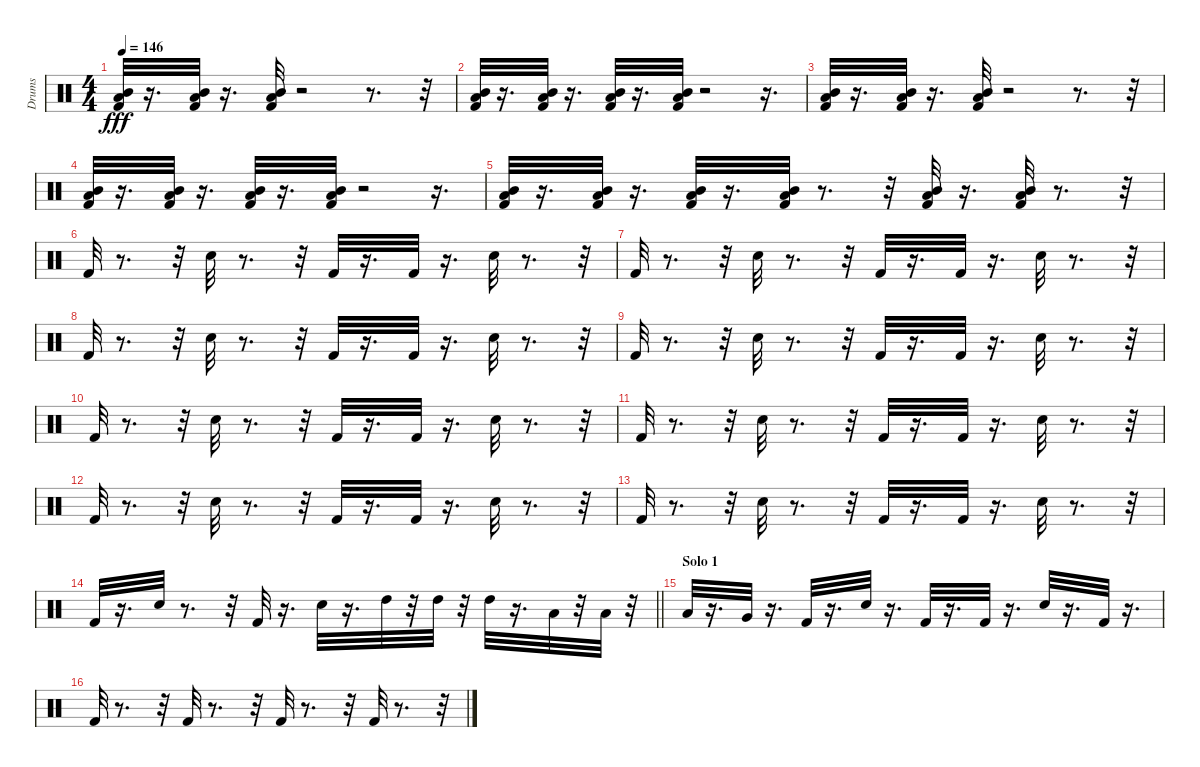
\track ("Drums" "Drums") {instrument percussion}
\staff {score}
\articulation defaults
\ts (4 4)
\tempo 146
\clef neutral
\ks c
("Kick (hit) 2" "Low Floor Tom (hit)" "Mid Tom (hit)").32{dy fff} r.16{d} ("Kick (hit) 2" "Low Floor Tom (hit)" "Mid Tom (hit)").32 r.16{d} ("Kick (hit) 2" "Low Floor Tom (hit)" "Mid Tom (hit)").32 r.2 r.8{d} r.32 |
("Kick (hit) 2" "Low Floor Tom (hit)" "Mid Tom (hit)").32 r.16{d} ("Kick (hit) 2" "Low Floor Tom (hit)" "Mid Tom (hit)").32 r.16{d} ("Kick (hit) 2" "Low Floor Tom (hit)" "Mid Tom (hit)").32 r.16{d} ("Kick (hit) 2" "Low Floor Tom (hit)" "Mid Tom (hit)").32 r.2 r.16{d} |
("Kick (hit) 2" "Low Floor Tom (hit)" "Mid Tom (hit)").32 r.16{d} ("Kick (hit) 2" "Low Floor Tom (hit)" "Mid Tom (hit)").32 r.16{d} ("Kick (hit) 2" "Low Floor Tom (hit)" "Mid Tom (hit)").32 r.2 r.8{d} r.32 |
("Kick (hit) 2" "Low Floor Tom (hit)" "Mid Tom (hit)").32 r.16{d} ("Kick (hit) 2" "Low Floor Tom (hit)" "Mid Tom (hit)").32 r.16{d} ("Kick (hit) 2" "Low Floor Tom (hit)" "Mid Tom (hit)").32 r.16{d} ("Kick (hit) 2" "Low Floor Tom (hit)" "Mid Tom (hit)").32 r.2 r.16{d} |
("Kick (hit) 2" "Low Floor Tom (hit)" "Mid Tom (hit)").32 r.16{d} ("Kick (hit) 2" "Low Floor Tom (hit)" "Mid Tom (hit)").32 r.16{d} ("Kick (hit) 2" "Low Floor Tom (hit)" "Mid Tom (hit)").32 r.16{d} ("Kick (hit) 2" "Low Floor Tom (hit)" "Mid Tom (hit)").32 r.8{d} r.32 ("Kick (hit) 2" "Low Floor Tom (hit)" "Mid Tom (hit)").32 r.16{d} ("Kick (hit) 2" "Low Floor Tom (hit)" "Mid Tom (hit)").32 r.8{d} r.32 |
"Kick (hit) 2".32 r.8{d} r.32 "Snare (hit) 2".32 r.8{d} r.32 "Kick (hit) 2".32 r.16{d} "Kick (hit) 2".32 r.16{d} "Snare (hit) 2".32 r.8{d} r.32 |
"Kick (hit) 2".32 r.8{d} r.32 "Snare (hit) 2".32 r.8{d} r.32 "Kick (hit) 2".32 r.16{d} "Kick (hit) 2".32 r.16{d} "Snare (hit) 2".32 r.8{d} r.32 |
"Kick (hit) 2".32 r.8{d} r.32 "Snare (hit) 2".32 r.8{d} r.32 "Kick (hit) 2".32 r.16{d} "Kick (hit) 2".32 r.16{d} "Snare (hit) 2".32 r.8{d} r.32 |
"Kick (hit) 2".32 r.8{d} r.32 "Snare (hit) 2".32 r.8{d} r.32 "Kick (hit) 2".32 r.16{d} "Kick (hit) 2".32 r.16{d} "Snare (hit) 2".32 r.8{d} r.32 |
"Kick (hit) 2".32 r.8{d} r.32 "Snare (hit) 2".32 r.8{d} r.32 "Kick (hit) 2".32 r.16{d} "Kick (hit) 2".32 r.16{d} "Snare (hit) 2".32 r.8{d} r.32 |
"Kick (hit) 2".32 r.8{d} r.32 "Snare (hit) 2".32 r.8{d} r.32 "Kick (hit) 2".32 r.16{d} "Kick (hit) 2".32 r.16{d} "Snare (hit) 2".32 r.8{d} r.32 |
"Kick (hit) 2".32 r.8{d} r.32 "Snare (hit) 2".32 r.8{d} r.32 "Kick (hit) 2".32 r.16{d} "Kick (hit) 2".32 r.16{d} "Snare (hit) 2".32 r.8{d} r.32 |
"Kick (hit) 2".32 r.8{d} r.32 "Snare (hit) 2".32 r.8{d} r.32 "Kick (hit) 2".32 r.16{d} "Kick (hit) 2".32 r.16{d} "Snare (hit) 2".32 r.8{d} r.32 |
\barLineRight lightlight "Kick (hit) 2".32
r.16{d} "Snare (hit) 2".32 r.8{d} r.32 "Kick (hit) 2".32 r.16{d} "Snare (hit) 2".32 r.16{d} "High Tom (hit)".32 r.32 "High Tom (hit)".32 r.32 "High Tom (hit)".32 r.16{d} "Low Tom (hit)".32 r.32 "Low Tom (hit)".32 r.32 |
\section ("" "Solo 1")
"Low Tom (hit)".32 r.16{d} "Very Low Tom (hit)".32 r.16{d} "Kick (hit) 2".32 r.16{d} "Snare (hit) 2".32 r.16{d} "Kick (hit) 2".32 r.16{d} "Kick (hit) 2".32 r.16{d} "Snare (hit) 2".32 r.16{d} "Kick (hit) 2".32 r.16{d} |
"Kick (hit) 2".32 r.8{d} r.32 "Kick (hit) 2".32 r.8{d} r.32 "Kick (hit) 2".32 r.8{d} r.32 "Kick (hit) 2".32 r.8{d} r.32
